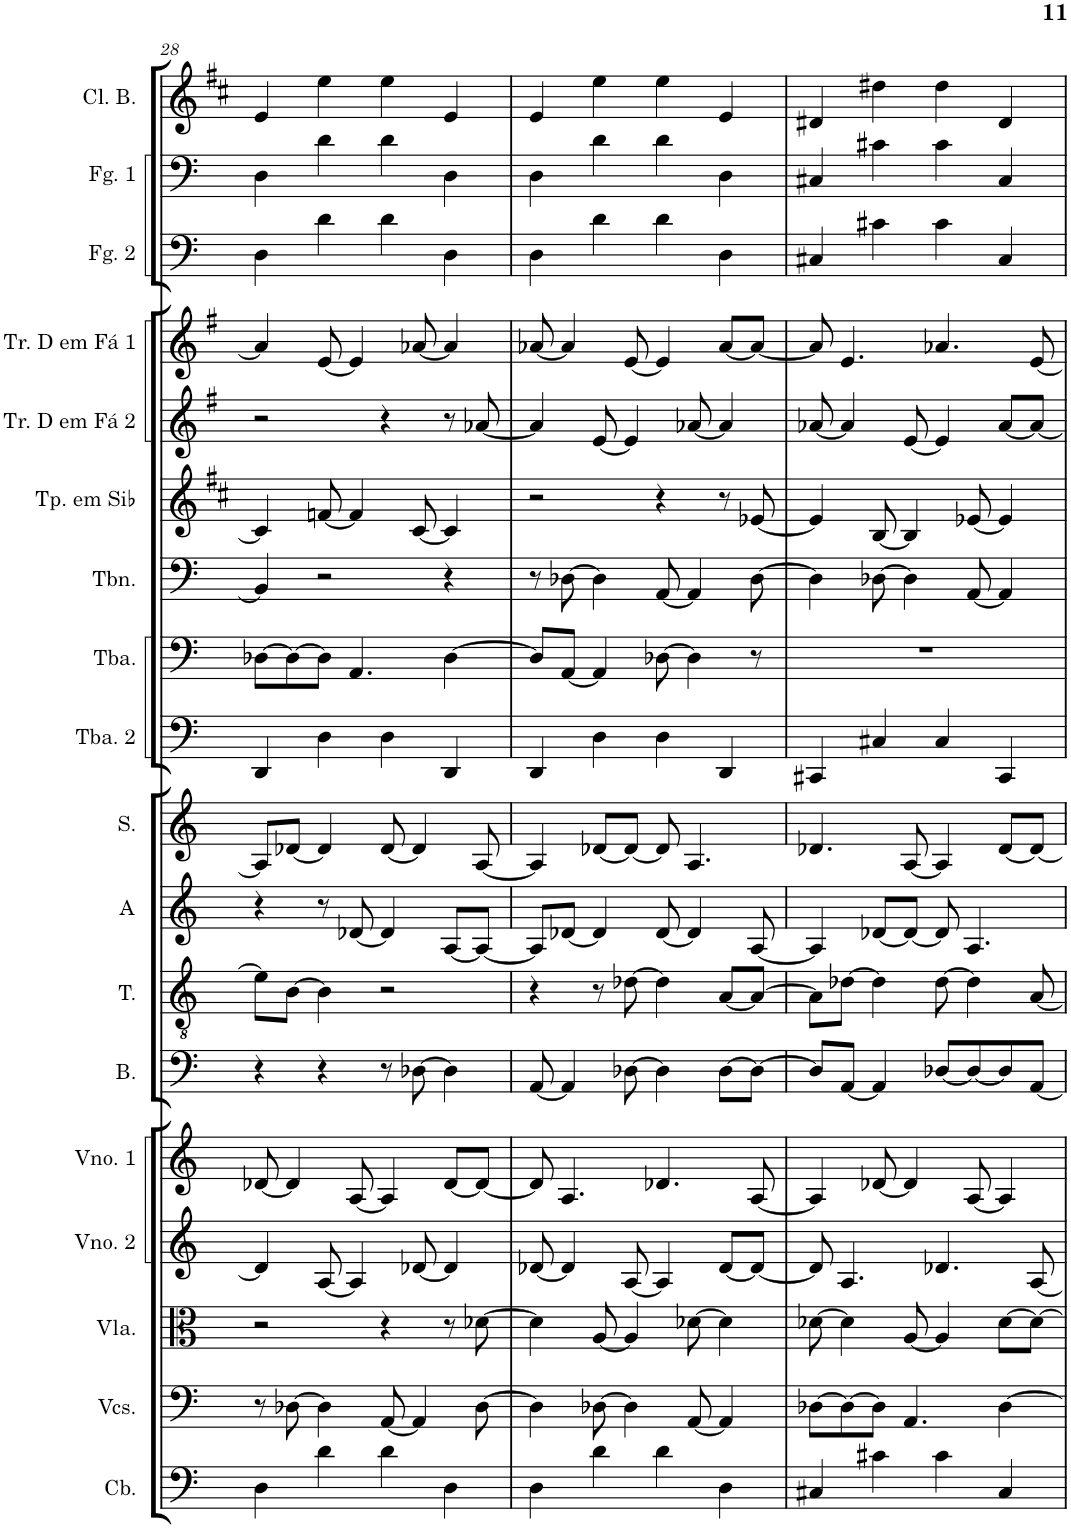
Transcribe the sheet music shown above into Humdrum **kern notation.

**kern	**kern	**kern	**kern	**kern	**kern	**kern	**kern	**kern	**kern	**kern	**kern	**kern	**kern	**kern	**kern	**kern	**kern
*part18	*part17	*part16	*part15	*part14	*part13	*part12	*part11	*part10	*part9	*part8	*part7	*part6	*part5	*part4	*part3	*part2	*part1
*staff18	*staff17	*staff16	*staff15	*staff14	*staff13	*staff12	*staff11	*staff10	*staff9	*staff8	*staff7	*staff6	*staff5	*staff4	*staff3	*staff2	*staff1
*I"Contrabaixo	*I"Violoncelos	*I"Violas	*I"Violinos 2	*I"Violinos 1	*I"Baixo	*I"Tenor	*I"Alto	*I"Soprano	*I"Tuba 2	*I"Tuba	*I"Trombone	*I"Trompete em Sib	*I"Trompa em Fá 2	*I"Trompa em Fá 1	*I"Fagote 2	*I"Fagote 1	*I"Clarinete Baixo
*I'Cb.	*I'Vcs.	*I'Vla.	*I'Vno. 2	*I'Vno. 1	*I'B.	*I'T.	*I'A	*I'S.	*I'Tba. 2	*I'Tba.	*I'Tbn.	*I'Tp. em Sib	*	*	*I'Fg. 2	*I'Fg. 1	*I'Cl. B.
!!LO:PB:g=z
*clefF4	*clefF4	*clefC3	*clefG2	*clefG2	*clefF4	*clefGv2	*clefG2	*clefG2	*clefF4	*clefF4	*clefF4	*clefG2	*clefG2	*clefG2	*clefF4	*clefF4	*clefG2
*Trd7c12	*	*	*	*	*	*	*	*	*	*	*	*Trd1c2	*Trd4c7	*Trd4c7	*	*	*Trd8c14
*k[]	*k[]	*k[]	*k[]	*k[]	*k[]	*k[]	*k[]	*k[]	*k[]	*k[]	*k[]	*k[f#c#]	*k[f#]	*k[f#]	*k[]	*k[]	*k[f#c#]
*M4/4	*M4/4	*M4/4	*M4/4	*M4/4	*M4/4	*M4/4	*M4/4	*M4/4	*M4/4	*M4/4	*M4/4	*M4/4	*M4/4	*M4/4	*M4/4	*M4/4	*M4/4
=28	=28	=28	=28	=28	=28	=28	=28	=28	=28	=28	=28	=28	=28	=28	=28	=28	=28
4D\	8r	2r	4d-/]	[8d-X/	4r	8e-\L]	4r	8A/L]	4DD/	[8D-X\L	4BB/]	4c#/]	2r	4a-/]	4D\	4D\	4e/
.	[8D-X\	.	.	4d-/]	.	[8B\J	.	[8d-X/J	.	8D-\_	.	.	.	.	.	.	.
4d\	4D-\]	.	[8A/	.	4r	4B\]	8r	4d-/]	4D\	8D-\J]	2r	[8fn/	.	[8e/	4d\	4d\	4ee\
.	.	.	4A/]	[8A/	.	.	[8d-X/	.	.	4.AA/	.	4f/]	.	4e/]	.	.	.
4d\	[8AA/	4r	.	4A/]	8r	2r	4d-/]	[8d-/	4D\	.	.	.	4r	.	4d\	4d\	4ee\
.	4AA/]	.	[8d-X/	.	[8D-X\	.	.	4d-/]	.	.	.	[8c#/	.	[8a-X/	.	.	.
4D\	.	8r	4d-/]	[8d-/L	4D-\]	.	[8A/L	.	4DD/	[4D-\	4r	4c#/]	8r	4a-/]	4D\	4D\	4e/
.	[8D-\	[8d-X\	.	8d-/J_	.	.	8A/J_	[8A/	.	.	.	.	[8a-X/	.	.	.	.
=29	=29	=29	=29	=29	=29	=29	=29	=29	=29	=29	=29	=29	=29	=29	=29	=29	=29
4D\	4D-\]	4d-\]	[8d-X/	8d-/]	[8AA/	4r	8A/L]	4A/]	4DD/	8D-/L]	8r	2r	4a-/]	[8a-X/	4D\	4D\	4e/
.	.	.	4d-/]	4.A/	4AA/]	.	[8d-X/J	.	.	[8AA/J	[8D-X\	.	.	4a-/]	.	.	.
4d\	[8D-X\	[8A/	.	.	.	8r	4d-/]	[8d-X/L	4D\	4AA/]	4D-\]	.	[8e/	.	4d\	4d\	4ee\
.	4D-\]	4A/]	[8A/	.	[8D-X\	[8d-X\	.	8d-/J_	.	.	.	.	4e/]	[8e/	.	.	.
4d\	.	.	4A/]	4.d-X/	4D-\]	4d-\]	[8d-/	8d-/]	4D\	[8D-X\	[8AA/	4r	.	4e/]	4d\	4d\	4ee\
.	[8AA/	[8d-X\	.	.	.	.	4d-/]	4.A/	.	4D-\]	4AA/]	.	[8a-X/	.	.	.	.
4D\	4AA/]	4d-\]	[8d-/L	.	[8D-\L	[8A/L	.	.	4DD/	.	.	8r	4a-/]	[8a-/L	4D\	4D\	4e/
.	.	.	8d-/J_	[8A/	8D-\J_	8A/J_	[8A/	.	.	8r	[8D-\	[8e-X/	.	8a-/J_	.	.	.
=30	=30	=30	=30	=30	=30	=30	=30	=30	=30	=30	=30	=30	=30	=30	=30	=30	=30
4C#X/	[8D-X\L	[8d-X\	8d-/]	4A/]	8D-/L]	8A\L]	4A/]	4.d-X/	4CC#X/	1r	4D-\]	4e-/]	[8a-X/	8a-/]	4C#X/	4C#X/	4d#X/
.	8D-\_	4d-\]	4.A/	.	[8AA/J	[8d-X\J	.	.	.	.	.	.	4a-/]	4.e/	.	.	.
4c#X\	8D-\J]	.	.	[8d-X/	4AA/]	4d-\]	[8d-X/L	.	4C#X/	.	[8D-X\	[8B/	.	.	4c#X\	4c#X\	4dd#X\
.	4.AA/	[8A/	.	4d-/]	.	.	8d-/J_	[8A/	.	.	4D-\]	4B/]	[8e/	.	.	.	.
4c#\	.	4A/]	4.d-X/	.	[8D-X/L	[8d-\	8d-/]	4A/]	4C#/	.	.	.	4e/]	4.a-X/	4c#\	4c#\	4dd#\
.	.	.	.	[8A/	8D-/_	4d-\]	4.A/	.	.	.	[8AA/	[8e-X/	.	.	.	.	.
4C#/	[4D-\	[8d-\L	.	4A/]	8D-/]	.	.	[8d-/L	4CC#/	.	4AA/]	4e-/]	[8a-/L	.	4C#/	4C#/	4d#/
.	.	8d-\J_	[8A/	.	[8AA/J	[8A/	.	8d-/J_	.	.	.	.	8a-/J_	[8e/	.	.	.
=	=	=	=	=	=	=	=	=	=	=	=	=	=	=	=	=	=
*-	*-	*-	*-	*-	*-	*-	*-	*-	*-	*-	*-	*-	*-	*-	*-	*-	*-
